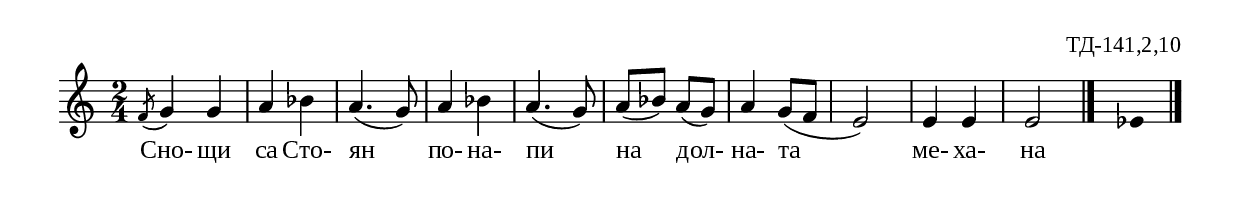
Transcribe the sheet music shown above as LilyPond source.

%{
TD_141_2_10
%}

\include "td-preamble.ly"

\score {
\relative c' {
%% \tempo 4 = 152
  \time 2/4    
\acciaccatura f8 g4 g   
 a bes a4.( g8) a4 bes a4.( g8) a( bes) a( g)
 a4 g8( f e2) e4 e e2 
 \bar "|." 
 s4 \fixB ees4 
 \bar "|." 
}
\addlyrics { Сно- щи са Сто- ян по- на- пи на дол- на- та ме- ха- на }
%
\layout {
  indent = #0
  line-width = 190\mm
  ragged-right=##f
}
%
\midi { 
	\context {
		\Score
		tempoWholesPerMinute = #(ly:make-moment 152 4)
		}
	}
}

\header{
  opus = "ТД-141,2,10"
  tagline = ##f
}


